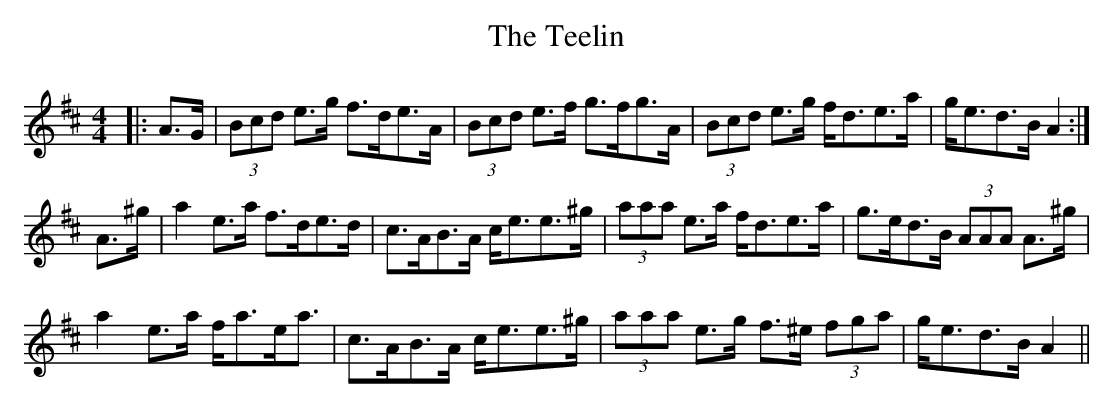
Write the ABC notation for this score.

X:1
T: The Teelin
M: 4/4
L: 1/8
K: Amix
|:A>G|(3Bcd e>g f>de>A|(3Bcd e>f g>fg>A|(3Bcd e>g f<de>a|g<ed>B A2:|
A>^g|a2 e>a f>de>d|c>AB>A c<ee>^g|(3aaa e>a f<de>a|g>ed>B (3AAA A>^g|
a2 e>a f<ae<a|c>AB>A c<ee>^g|(3aaa e>g f>^e (3fga|g<ed>B A2||
